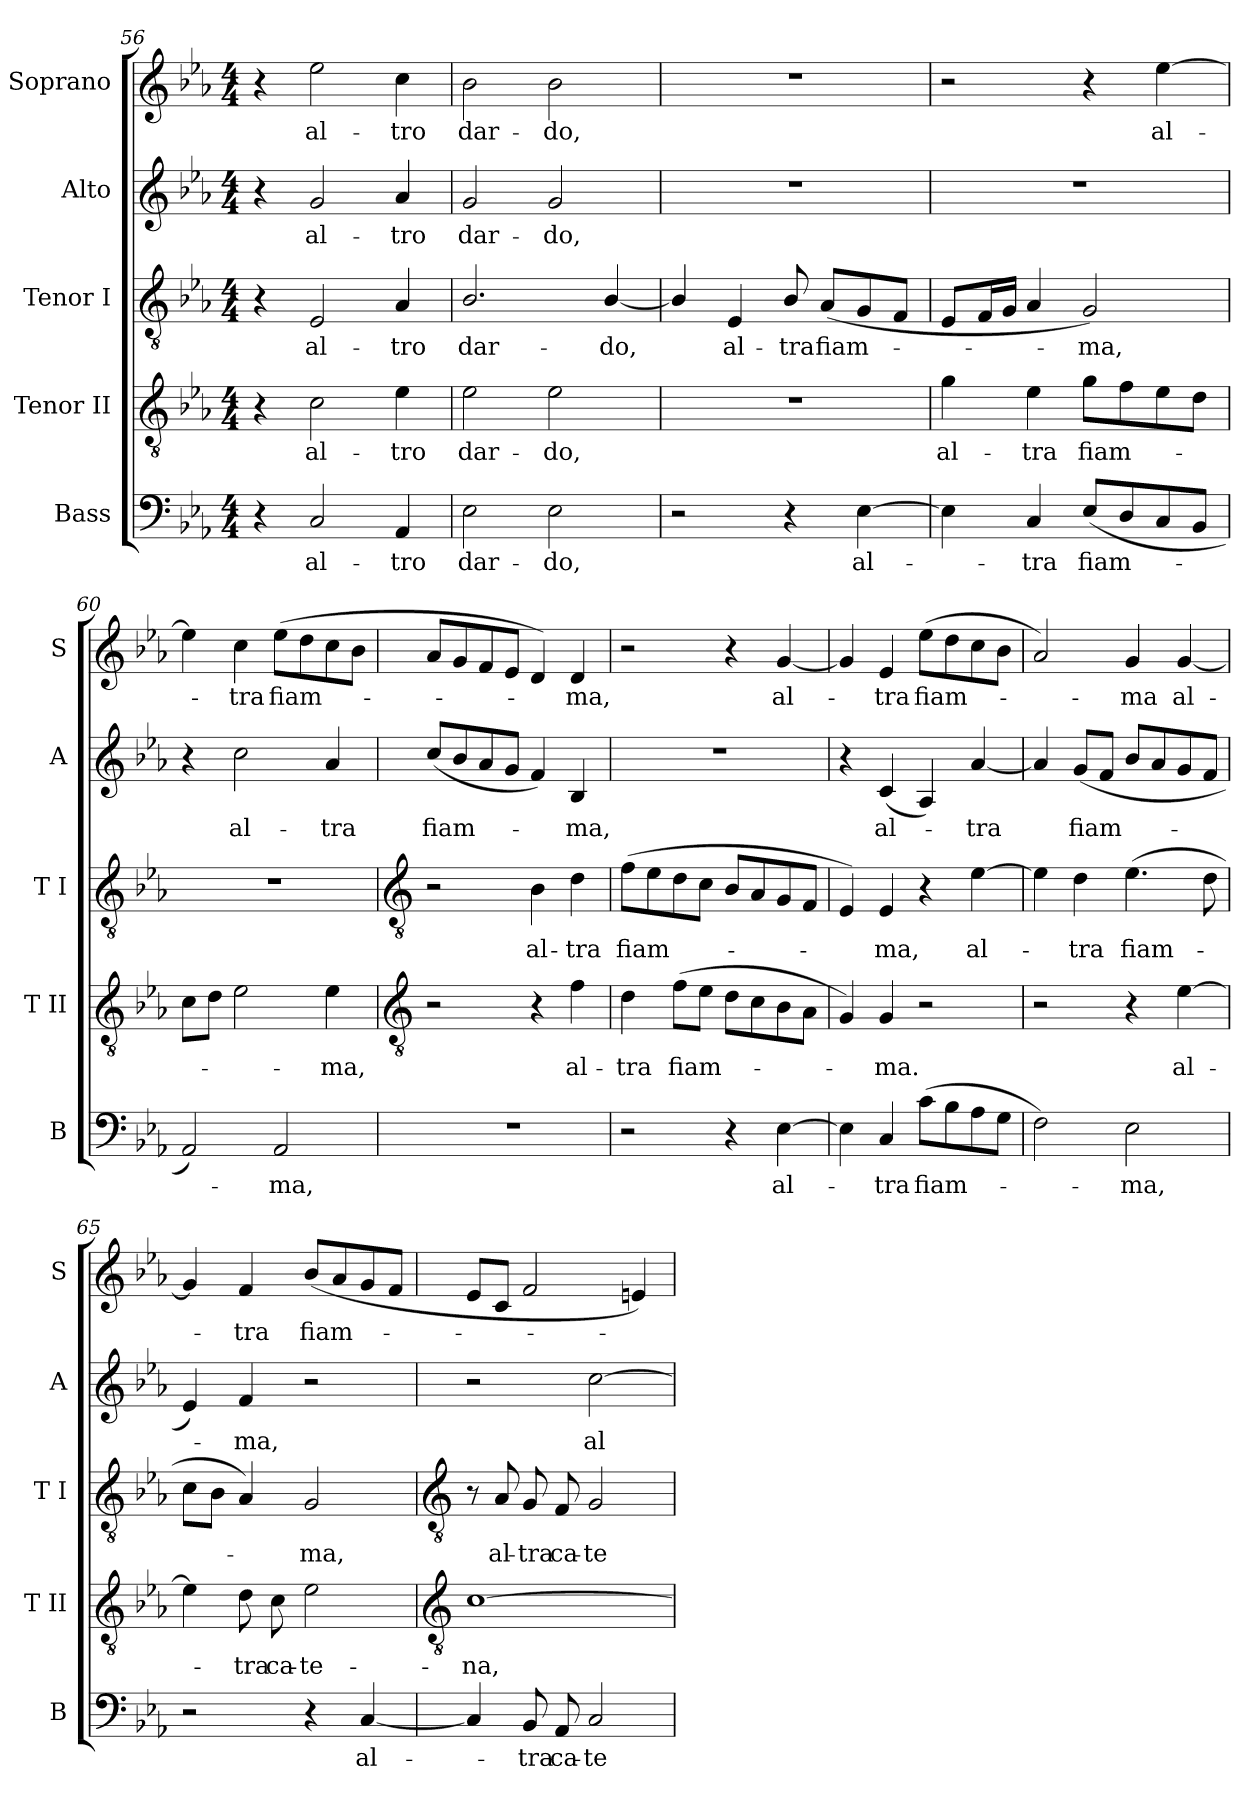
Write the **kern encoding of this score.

**kern	**text	**kern	**text	**kern	**text	**kern	**text	**kern	**text
*part5	*part5	*part4	*part4	*part3	*part3	*part2	*part2	*part1	*part1
*staff5	*staff5	*staff4	*staff4	*staff3	*staff3	*staff2	*staff2	*staff1	*staff1
*I"Bass	*	*I"Tenor II	*	*I"Tenor I	*	*I"Alto	*	*I"Soprano	*
*I'B	*	*I'T II	*	*I'T I	*	*I'A	*	*I'S	*
*clefF4	*	*clefGv2	*	*clefGv2	*	*clefG2	*	*clefG2	*
*k[b-e-a-]	*	*k[b-e-a-]	*	*k[b-e-a-]	*	*k[b-e-a-]	*	*k[b-e-a-]	*
*E-:	*	*E-:	*	*E-:	*	*E-:	*	*E-:	*
*M4/4	*	*M4/4	*	*M4/4	*	*M4/4	*	*M4/4	*
=56	=56	=56	=56	=56	=56	=56	=56	=56	=56
4r	.	4r	.	4r	.	4r	.	4r	.
!	!LO:LY:b	!	!LO:LY:b	!	!LO:LY:b	!	!LO:LY:b	!	!LO:LY:b
2C	al-	2c	al-	2E-	al-	2g	al-	2ee-	al-
!	!LO:LY:b	!	!LO:LY:b	!	!LO:LY:b	!	!LO:LY:b	!	!LO:LY:b
4AA-	-tro	4e-	-tro	4A-	-tro	4a-	-tro	4cc	-tro
=57	=57	=57	=57	=57	=57	=57	=57	=57	=57
!	!LO:LY:b	!	!LO:LY:b	!	!LO:LY:b	!	!LO:LY:b	!	!LO:LY:b
2E-	dar-	2e-	dar-	2.B-/	dar-	2g	dar-	2b-	dar-
!	!LO:LY:b	!	!LO:LY:b	!	!	!	!LO:LY:b	!	!LO:LY:b
2E-	-do,	2e-	-do,	.	.	2g	-do,	2b-	-do,
!	!	!	!	!	!LO:LY:b	!	!	!	!
.	.	.	.	[4B-/	-do,	.	.	.	.
=58	=58	=58	=58	=58	=58	=58	=58	=58	=58
2r	.	1r	.	4B-/]	.	1r	.	1r	.
!	!	!	!	!	!LO:LY:b	!	!	!	!
.	.	.	.	4E-	al-	.	.	.	.
!	!	!	!	!	!LO:LY:b	!	!	!	!
4r	.	.	.	8B-/	-tra	.	.	.	.
!	!	!	!	!	!LO:LY:b	!	!	!	!
.	.	.	.	(<8A-L	fiam-	.	.	.	.
!	!LO:LY:b	!	!	!	!	!	!	!	!
[4E-	al-	.	.	8G	.	.	.	.	.
.	.	.	.	8FJ	.	.	.	.	.
=59	=59	=59	=59	=59	=59	=59	=59	=59	=59
!	!	!	!LO:LY:b	!	!	!	!	!	!
4E-]	.	4g	al-	8E-L	.	1r	.	2r	.
.	.	.	.	16FL	.	.	.	.	.
.	.	.	.	16GJJ	.	.	.	.	.
!	!LO:LY:b	!	!LO:LY:b	!	!	!	!	!	!
4C	tra	4e-	-tra	4A-	.	.	.	.	.
!	!LO:LY:b	!	!LO:LY:b	!	!LO:LY:b	!	!	!	!
(<8E-L	fiam-	8gL	fiam-	2G)	ma,	.	.	4r	.
8D	.	8f	.	.	.	.	.	.	.
!	!	!	!	!	!	!	!	!	!LO:LY:b
8C	.	8e-	.	.	.	.	.	[4ee-	al-
8BB-J	.	8dJ	.	.	.	.	.	.	.
=60	=60	=60	=60	=60	=60	=60	=60	=60	=60
2AA-)	.	8cL	.	1r	.	4r	.	4ee-]	.
.	.	8dJ	.	.	.	.	.	.	.
!	!	!	!	!	!	!	!LO:LY:b	!	!LO:LY:b
.	.	2e-	.	.	.	2cc	al-	4cc	tra
!	!LO:LY:b	!	!	!	!	!	!	!	!LO:LY:b
2AA-	ma,	.	.	.	.	.	.	(<8ee-L	fiam-
.	.	.	.	.	.	.	.	8dd	.
!	!	!	!LO:LY:b	!	!	!	!LO:LY:b	!	!
.	.	4e-	ma,	.	.	4a-	-tra	8cc	.
.	.	.	.	.	.	.	.	8b-J	.
!!LO:LB:g=z
=61	=61	=61	=61	=61	=61	=61	=61	=61	=61
*	*	*clefGv2	*	*clefGv2	*	*	*	*	*
!	!	!	!	!	!	!	!LO:LY:b	!	!
1r	.	2r	.	2r	.	(<8ccL	fiam-	8a-L	.
.	.	.	.	.	.	8b-	.	8g	.
.	.	.	.	.	.	8a-	.	8f	.
.	.	.	.	.	.	8gJ	.	8e-J	.
!	!	!	!	!	!LO:LY:b	!	!	!	!
.	.	4r	.	4B-	al-	4f)	.	4d)	.
!	!	!	!LO:LY:b	!	!LO:LY:b	!	!LO:LY:b	!	!LO:LY:b
.	.	4f	al-	4d	-tra	4B-	ma,	4d	ma,
=62	=62	=62	=62	=62	=62	=62	=62	=62	=62
!	!	!	!LO:LY:b	!	!LO:LY:b	!	!	!	!
2r	.	4d	-tra	(<8fL	fiam-	1r	.	2r	.
.	.	.	.	8e-	.	.	.	.	.
!	!	!	!LO:LY:b	!	!	!	!	!	!
.	.	(>8fL	fiam-	8d	.	.	.	.	.
.	.	8e-J	.	8cJ	.	.	.	.	.
4r	.	8dL	.	8B-L	.	.	.	4r	.
.	.	8c	.	8A-	.	.	.	.	.
!	!LO:LY:b	!	!	!	!	!	!	!	!LO:LY:b
[4E-	al-	8B-	.	8G	.	.	.	[4g	al-
.	.	8A-J	.	8FJ	.	.	.	.	.
=63	=63	=63	=63	=63	=63	=63	=63	=63	=63
4E-]	.	4G)	.	4E-)	.	4r	.	4g]	.
!	!LO:LY:b	!	!LO:LY:b	!	!LO:LY:b	!	!LO:LY:b	!	!LO:LY:b
4C	tra	4G	ma.	4E-	ma,	(<4c	al-	4e-	tra
!	!LO:LY:b	!	!	!	!	!	!	!	!LO:LY:b
(>8cL	fiam-	2r	.	4r	.	4A-)	.	(>8ee-L	fiam-
8B-	.	.	.	.	.	.	.	8dd	.
!	!	!	!	!	!LO:LY:b	!	!LO:LY:b	!	!
8A-	.	.	.	[4e-	al-	[4a-	tra	8cc	.
8GJ	.	.	.	.	.	.	.	8b-J	.
=64	=64	=64	=64	=64	=64	=64	=64	=64	=64
2F)	.	2r	.	4e-]	.	4a-]	.	2a-)	.
!	!	!	!	!	!LO:LY:b	!	!LO:LY:b	!	!
.	.	.	.	4d	tra	(<8gL	fiam-	.	.
.	.	.	.	.	.	8fJ	.	.	.
!	!LO:LY:b	!	!	!	!LO:LY:b	!	!	!	!LO:LY:b
2E-	ma,	4r	.	(>4.e-	fiam-	8b-L	.	4g	ma
.	.	.	.	.	.	8a-	.	.	.
!	!	!	!LO:LY:b	!	!	!	!	!	!LO:LY:b
.	.	[4e-	al-	.	.	8g	.	[4g	al-
.	.	.	.	8d	.	8fJ	.	.	.
=65	=65	=65	=65	=65	=65	=65	=65	=65	=65
2r	.	4e-]	.	8cL	.	4e-)	.	4g]	.
.	.	.	.	8B-J	.	.	.	.	.
!	!	!	!LO:LY:b	!	!	!	!LO:LY:b	!	!LO:LY:b
.	.	8d	tra	4A-)	.	4f	ma,	4f	tra
!	!	!	!LO:LY:b	!	!	!	!	!	!
.	.	8c	ca-	.	.	.	.	.	.
!	!	!	!LO:LY:b	!	!LO:LY:b	!	!	!	!LO:LY:b
4r	.	2e-	-te-	2G	ma,	2r	.	(<8b-L	fiam-
.	.	.	.	.	.	.	.	8a-	.
!	!LO:LY:b	!	!	!	!	!	!	!	!
[4C	al-	.	.	.	.	.	.	8g	.
.	.	.	.	.	.	.	.	8fJ	.
!!LO:LB:g=z
=66	=66	=66	=66	=66	=66	=66	=66	=66	=66
*	*	*clefGv2	*	*clefGv2	*	*	*	*	*
!	!	!	!LO:LY:b	!	!	!	!	!	!
4C]	.	[1c	-na,	8r	.	2r	.	8e-L	.
!	!	!	!	!	!LO:LY:b	!	!	!	!
.	.	.	.	8A-	al-	.	.	8cJ	.
!	!LO:LY:b	!	!	!	!LO:LY:b	!	!	!	!
8BB-	tra	.	.	8G	-tra	.	.	2f	.
!	!LO:LY:b	!	!	!	!LO:LY:b	!	!	!	!
8AA-	ca-	.	.	8F	ca-	.	.	.	.
!	!LO:LY:b	!	!	!	!LO:LY:b	!	!LO:LY:b	!	!
2C	-te-	.	.	2G	-te-	[2cc	al-	.	.
.	.	.	.	.	.	.	.	4en)	.
=	=	=	=	=	=	=	=	=	=
*-	*-	*-	*-	*-	*-	*-	*-	*-	*-
